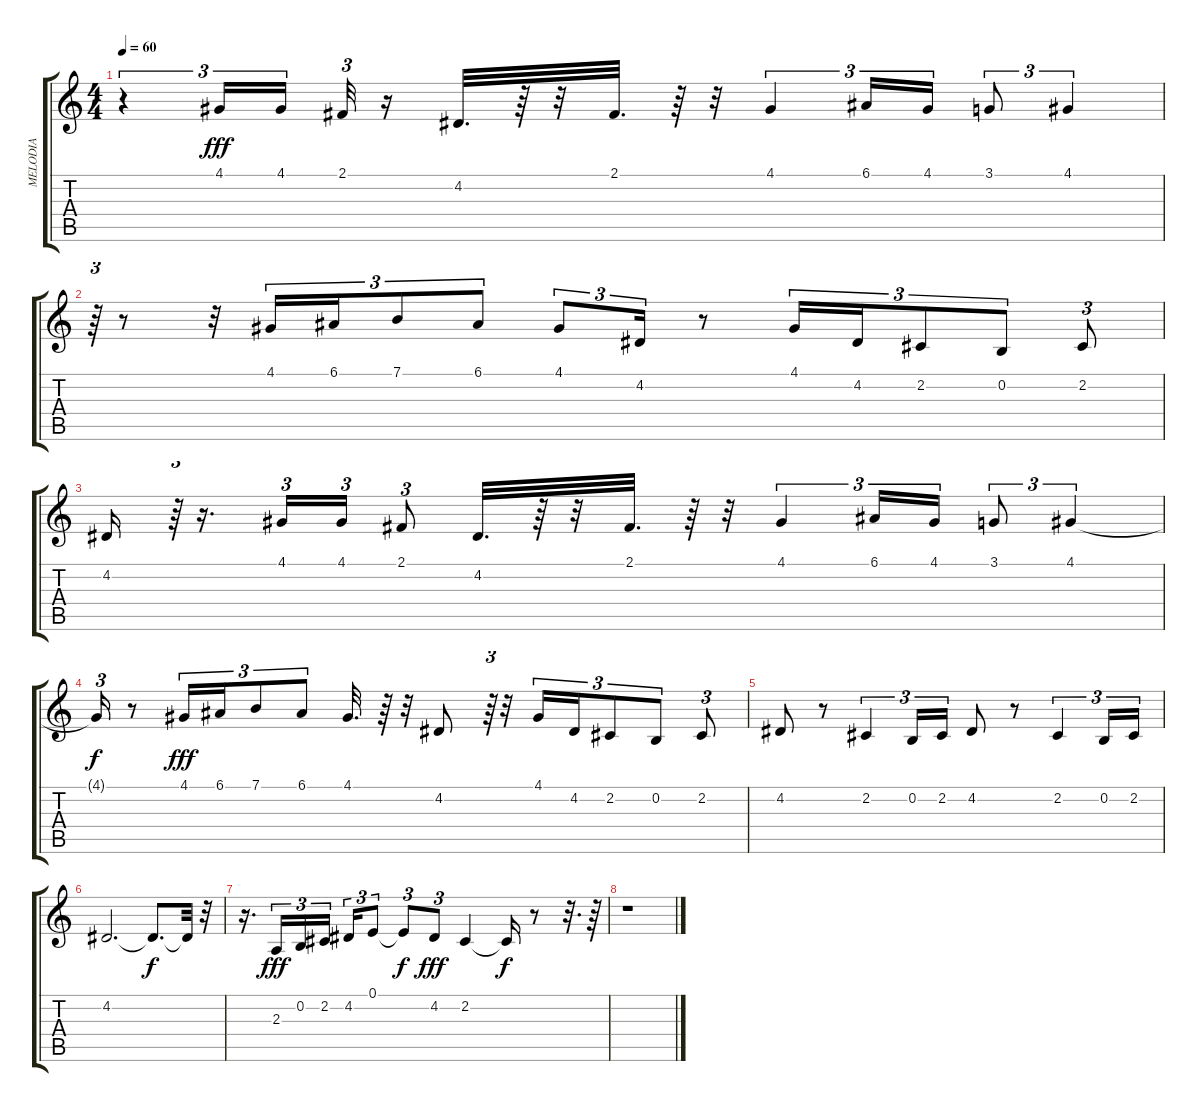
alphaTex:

\track ("MELODIA " "MELODIA ") {instrument flute}
\staff {score tabs}
\tuning (E4 B3 G3 D3 A2 E2) {hide}
\ts (4 4)
\tempo 60
\clef g2
\ks c
r.4{tu (3 2) dy fff} 4.1.16{tu (3 2)} 4.1.16{tu (3 2)} 2.1.32{tu (3 2)} r.16 4.2.32{d} r.64 r.32 2.1.32{d} r.64 r.32 4.1.4{tu (3 2)} 6.1.16{tu (3 2)} 4.1.16{tu (3 2)} 3.1.8{tu (3 2)} 4.1.4{tu (3 2)} |
r.64{tu (3 2)} r.8 r.32 4.1.16{tu (3 2)} 6.1.16{tu (3 2)} 7.1.8{tu (3 2)} 6.1.8{tu (3 2)} 4.1.8{tu (3 2)} 4.2.16{tu (3 2)} r.8 4.1.16{tu (3 2)} 4.2.16{tu (3 2)} 2.2.8{tu (3 2)} 0.2.8{tu (3 2)} 2.2.8{tu (3 2)} |
4.2.16 r.64{tu (3 2)} r.16{d} 4.1.16{tu (3 2)} 4.1.16{tu (3 2)} 2.1.8{tu (3 2)} 4.2.32{d} r.64 r.32 2.1.32{d} r.64 r.32 4.1.4{tu (3 2)} 6.1.16{tu (3 2)} 4.1.16{tu (3 2)} 3.1.8{tu (3 2)} 4.1.4{tu (3 2)} |
4.1{t}.16{tu (3 2) dy f} r.8 4.1.16{tu (3 2) dy fff} 6.1.16{tu (3 2)} 7.1.8{tu (3 2)} 6.1.8{tu (3 2)} 4.1.32{d} r.64 r.32 4.2.8 r.64{tu (3 2)} r.32 4.1.16{tu (3 2)} 4.2.16{tu (3 2)} 2.2.8{tu (3 2)} 0.2.8{tu (3 2)} 2.2.8{tu (3 2)} |
4.2.8 r.8 2.2.4{tu (3 2)} 0.2.16{tu (3 2)} 2.2.16{tu (3 2)} 4.2.8 r.8 2.2.4{tu (3 2)} 0.2.16{tu (3 2)} 2.2.16{tu (3 2)} |
4.2.2{d} 4.2{t}.8{d dy f} 4.2{t}.32 r.32 |
r.16{d} 2.3.16{tu (3 2) dy fff} 0.2.16{tu (3 2)} 2.2.16{tu (3 2)} 4.2.16{tu (3 2)} 0.1.8{tu (3 2)} 0.1{t}.8{tu (3 2) dy f} 4.2.8{tu (3 2) dy fff} 2.2.4 2.2{t}.16{dy f} r.8 r.32{d} r.64 |
r.1
